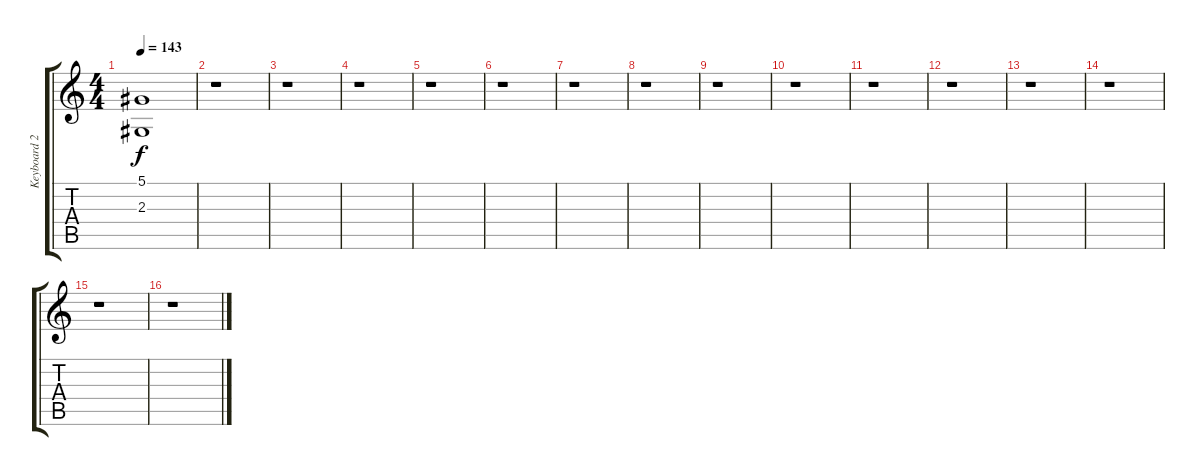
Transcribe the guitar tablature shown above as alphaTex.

\track ("Keyboard 2" "Keyboard 2") {instrument stringensemble1}
\staff {score tabs}
\tuning (Eb4 Bb3 Gb3 Db3 Ab2 Eb2) {hide}
\ts (4 4)
\tempo 143
\clef g2
\ks c
(5.1 2.3).1{dy f} |
\section ("" "")
r.1 |
r.1 |
r.1 |
r.1 |
r.1 |
r.1 |
r.1 |
r.1 |
r.1 |
r.1 |
r.1 |
r.1 |
r.1 |
r.1 |
r.1
